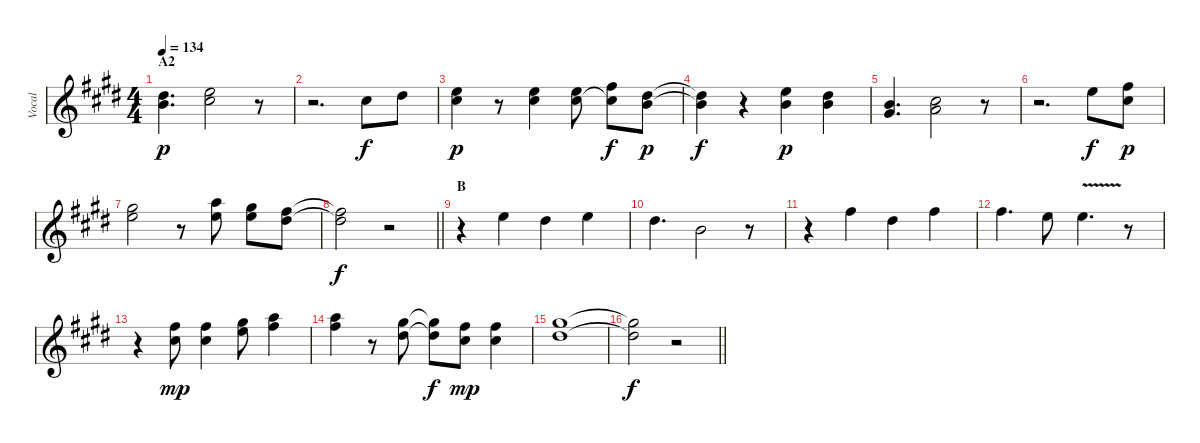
\track ("Vocal" "Vocal") {instrument frenchhorn}
\staff {score}
\tuning (E4 B3 G3 D3 A2 E2 B1) {hide}
\ts (4 4)
\section ("" "A2")
\tempo 134
\clef g2
\ks e
(11.1 12.2).4{d dy p} (12.1 14.2).2 r.8 |
r.2{d} 9.1.8{dy f} 11.1.8 |
(12.1 14.2).4{dy p} r.8 (12.1 14.2).4 (12.1 14.2).8 (14.1 14.2{t}).8{dy f} (11.1 12.2).8{dy p} |
(11.1{t} 12.2{t}).4{dy f} r.4 (12.1 12.2).4{dy p} (11.1 12.2).4 |
(7.1 9.2).4{d} (9.1 10.2).2 r.8 |
r.2{d} 12.1.8{dy f} (14.1 14.2).8{dy p} |
(16.1 17.2).2 r.8 (17.1 17.2).8 (16.1 17.2).8 (14.1 16.2).8 |
\barLineRight lightlight
(14.1{t} 16.2{t}).2{dy f} r.2 |
\section ("" "B")
r.4 12.1.4 11.1.4 12.1.4 |
11.1.4{d} 7.1.2 r.8 |
r.4 14.1.4 11.1.4 14.1.4 |
14.1.4{d} 12.1.8 12.1{v}.4{d} r.8 |
r.4 (14.1 14.2).8{dy mp} (14.1 14.2).4 (16.1 17.2).8 (17.1 19.2).4 |
(17.1 19.2).4 r.8 (16.1 16.2).8 (16.1{t} 16.2{t}).8{dy f} (14.1 14.2).8{dy mp} (14.1 14.2).4 |
(16.1 16.2).1 |
\barLineRight lightlight
(16.1{t} 16.2{t}).2{dy f} r.2
